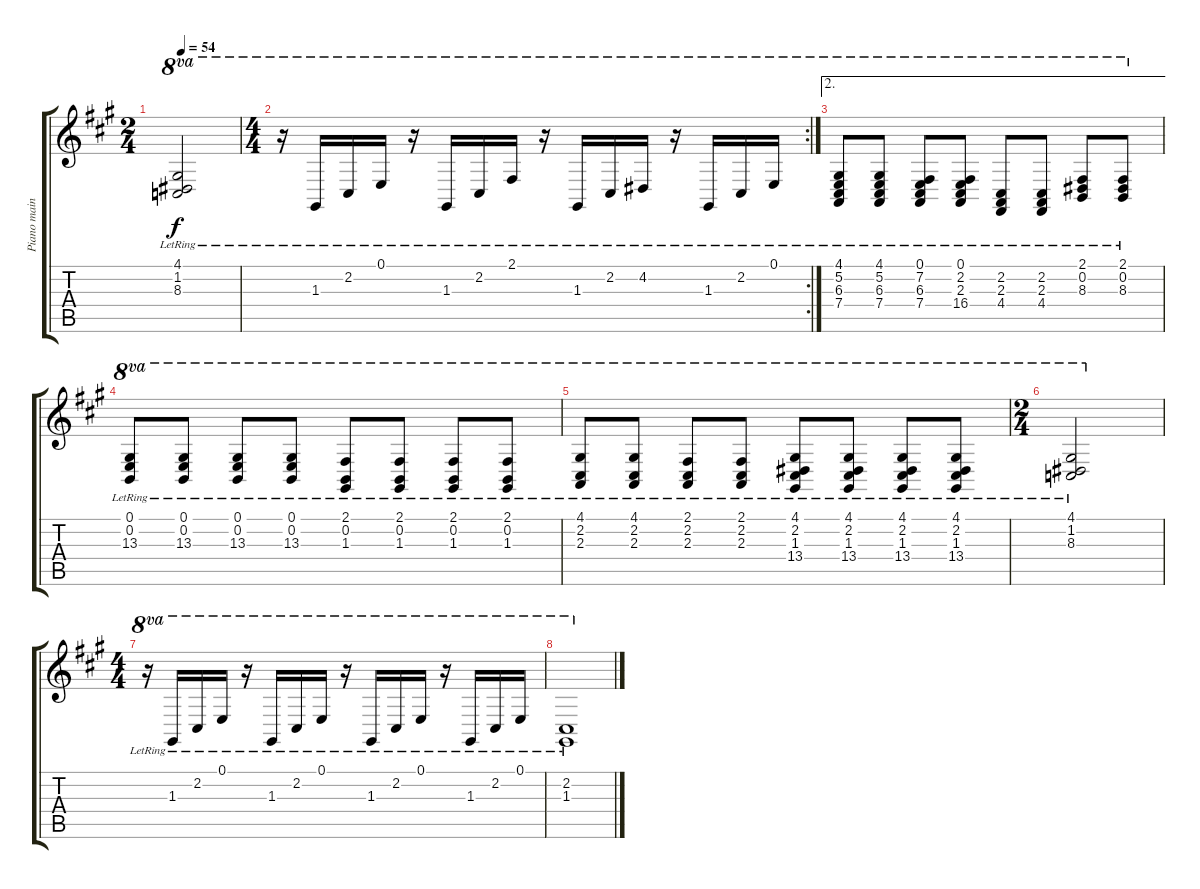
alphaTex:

\track ("Piano main droite" "Piano main") {instrument acousticgrandpiano}
\staff {score tabs}
\tuning (E4 B3 G3 D3 A2 E2) {hide}
\ts (2 4)
\tempo 54
\clef g2
\ks a
(4.1{lr} 1.2{lr} 8.3{lr}).2{ot 8va dy f} |
\rc 2
\ts (4 4)
r.16{ot 8va} 1.3{lr}.16{ot 8va} 2.2{lr}.16{ot 8va} 0.1{lr}.16{ot 8va} r.16{ot 8va} 1.3{lr}.16{ot 8va} 2.2{lr}.16{ot 8va} 2.1{lr}.16{ot 8va} r.16{ot 8va} 1.3{lr}.16{ot 8va} 2.2{lr}.16{ot 8va} 4.2{lr}.16{ot 8va} r.16{ot 8va} 1.3{lr}.16{ot 8va} 2.2{lr}.16{ot 8va} 0.1{lr}.16{ot 8va} |
\ae 2
(4.1{lr} 5.2{lr} 6.3{lr} 7.4{lr}).8{ot 8va} (4.1{lr} 5.2{lr} 6.3{lr} 7.4{lr}).8{ot 8va} (0.1{lr} 7.2{lr} 6.3{lr} 7.4{lr}).8{ot 8va} (0.1{lr} 2.2{lr} 2.3{lr} 16.4{lr}).8{ot 8va} (2.2{lr} 2.3{lr} 4.4{lr}).8{ot 8va} (2.2{lr} 2.3{lr} 4.4{lr}).8{ot 8va} (2.1{lr} 0.2{lr} 8.3{lr}).8{ot 8va} (2.1{lr} 0.2{lr} 8.3{lr}).8{ot 8va} |
(0.1{lr} 0.2{lr} 13.3{lr}).8{ot 8va} (0.1{lr} 0.2{lr} 13.3{lr}).8{ot 8va} (0.1{lr} 0.2{lr} 13.3{lr}).8{ot 8va} (0.1{lr} 0.2{lr} 13.3{lr}).8{ot 8va} (2.1{lr} 0.2{lr} 1.3{lr}).8{ot 8va} (2.1{lr} 0.2{lr} 1.3{lr}).8{ot 8va} (2.1{lr} 0.2{lr} 1.3{lr}).8{ot 8va} (2.1{lr} 0.2{lr} 1.3{lr}).8{ot 8va} |
(4.1{lr} 2.2{lr} 2.3{lr}).8{ot 8va} (4.1{lr} 2.2{lr} 2.3{lr}).8{ot 8va} (2.1{lr} 2.2{lr} 2.3{lr}).8{ot 8va} (2.1{lr} 2.2{lr} 2.3{lr}).8{ot 8va} (4.1{lr} 2.2{lr} 1.3{lr} 13.4{lr}).8{ot 8va} (4.1{lr} 2.2{lr} 1.3{lr} 13.4{lr}).8{ot 8va} (4.1{lr} 2.2{lr} 1.3{lr} 13.4{lr}).8{ot 8va} (4.1{lr} 2.2{lr} 1.3{lr} 13.4{lr}).8{ot 8va} |
\ts (2 4)
(4.1{lr} 1.2{lr} 8.3{lr}).2{ot 8va} |
\ts (4 4)
r.16{ot 8va} 1.3{lr}.16{ot 8va} 2.2{lr}.16{ot 8va} 0.1{lr}.16{ot 8va} r.16{ot 8va} 1.3{lr}.16{ot 8va} 2.2{lr}.16{ot 8va} 0.1{lr}.16{ot 8va} r.16{ot 8va} 1.3{lr}.16{ot 8va} 2.2{lr}.16{ot 8va} 0.1{lr}.16{ot 8va} r.16{ot 8va} 1.3{lr}.16{ot 8va} 2.2{lr}.16{ot 8va} 0.1{lr}.16{ot 8va} |
(2.2{lr} 1.3{lr}).1{ot 8va}
